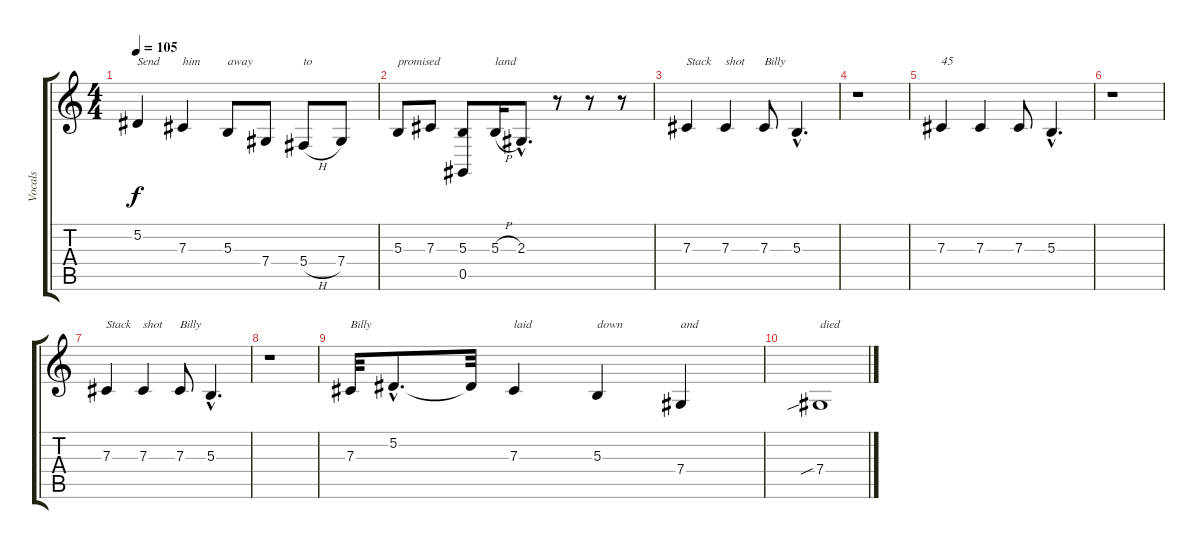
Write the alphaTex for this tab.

\track ("Vocals" "Vocals") {instrument clarinet}
\staff {score tabs}
\tuning (Eb4 Bb3 Gb3 Db3 Ab2 Eb2) {hide}
\ts (4 4)
\tempo 105
\clef g2
\ks c
5.2.4{txt "Send" dy f} 7.3.4{txt "him"} 5.3.8{txt "away"} 7.4.8 5.4{h}.8{txt "to"} 7.4.8 |
5.3.8{txt "promised"} 7.3.8 (5.3 0.5).8 5.3{h}.16{txt "land"} 2.3{hac}.8{d} r.8 r.8 r.8 |
7.3.4{txt "Stack"} 7.3.4{txt "shot"} 7.3.8{txt "Billy"} 5.3{hac}.4{d} |
r.1 |
7.3.4{txt "45"} 7.3.4 7.3.8 5.3{hac}.4{d} |
r.1 |
7.3.4{txt "Stack"} 7.3.4{txt "shot"} 7.3.8{txt "Billy"} 5.3{hac}.4{d} |
r.1 |
7.3.32{txt "Billy"} 5.2{hac}.8{d} 5.2{t}.32 7.3.4{txt "laid"} 5.3.4{txt "down"} 7.4.4{txt "and"} |
7.4{sib}.1{txt "died"}
